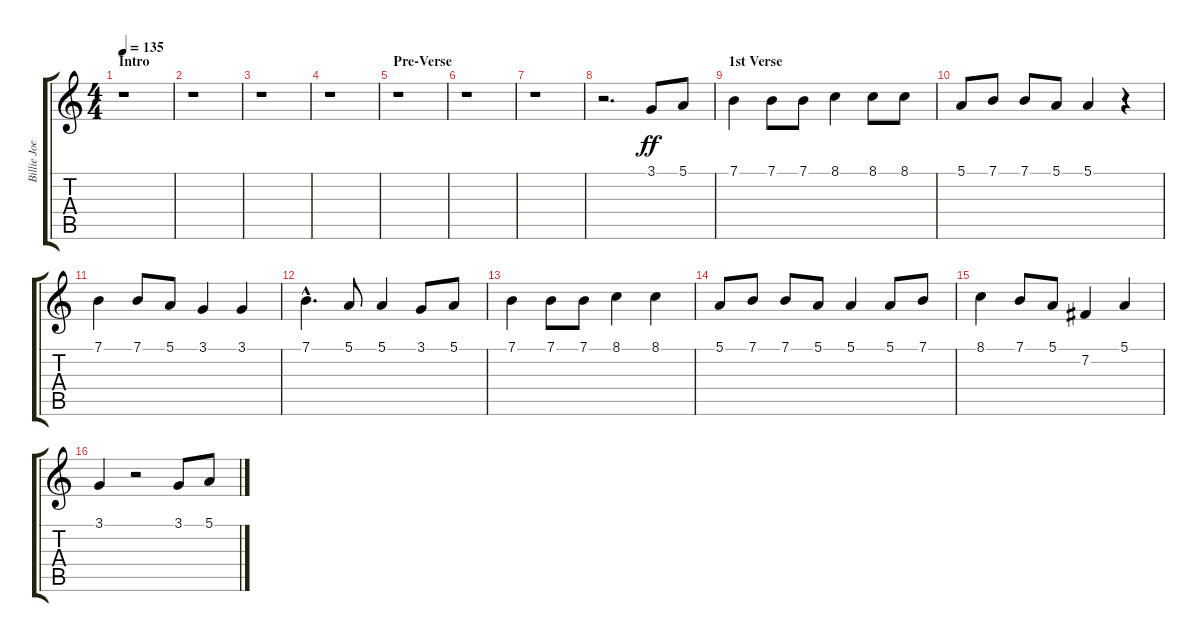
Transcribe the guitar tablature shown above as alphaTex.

\track ("Billie Joe Armstrong (Voice)" "Billie Joe") {instrument lead6voice}
\staff {score tabs}
\tuning (E4 B3 G3 D3 A2 E2) {hide}
\ts (4 4)
\section ("" "Intro")
\tempo 135
\clef g2
\ks c
r.1{dy ff instrument lead6voice} |
r.1 |
r.1 |
r.1 |
\section ("" "Pre-Verse")
r.1 |
r.1 |
r.1 |
r.2{d} 3.1.8 5.1.8 |
\section ("" "1st Verse")
7.1.4 7.1.8 7.1.8 8.1.4 8.1.8 8.1.8 |
5.1.8 7.1.8 7.1.8 5.1.8 5.1.4 r.4 |
7.1.4 7.1.8 5.1.8 3.1.4 3.1.4 |
7.1{hac}.4{d} 5.1.8 5.1.4 3.1.8 5.1.8 |
7.1.4 7.1.8 7.1.8 8.1.4 8.1.4 |
5.1.8 7.1.8 7.1.8 5.1.8 5.1.4 5.1.8 7.1.8 |
8.1.4 7.1.8 5.1.8 7.2.4 5.1.4 |
3.1.4 r.2 3.1.8 5.1.8
